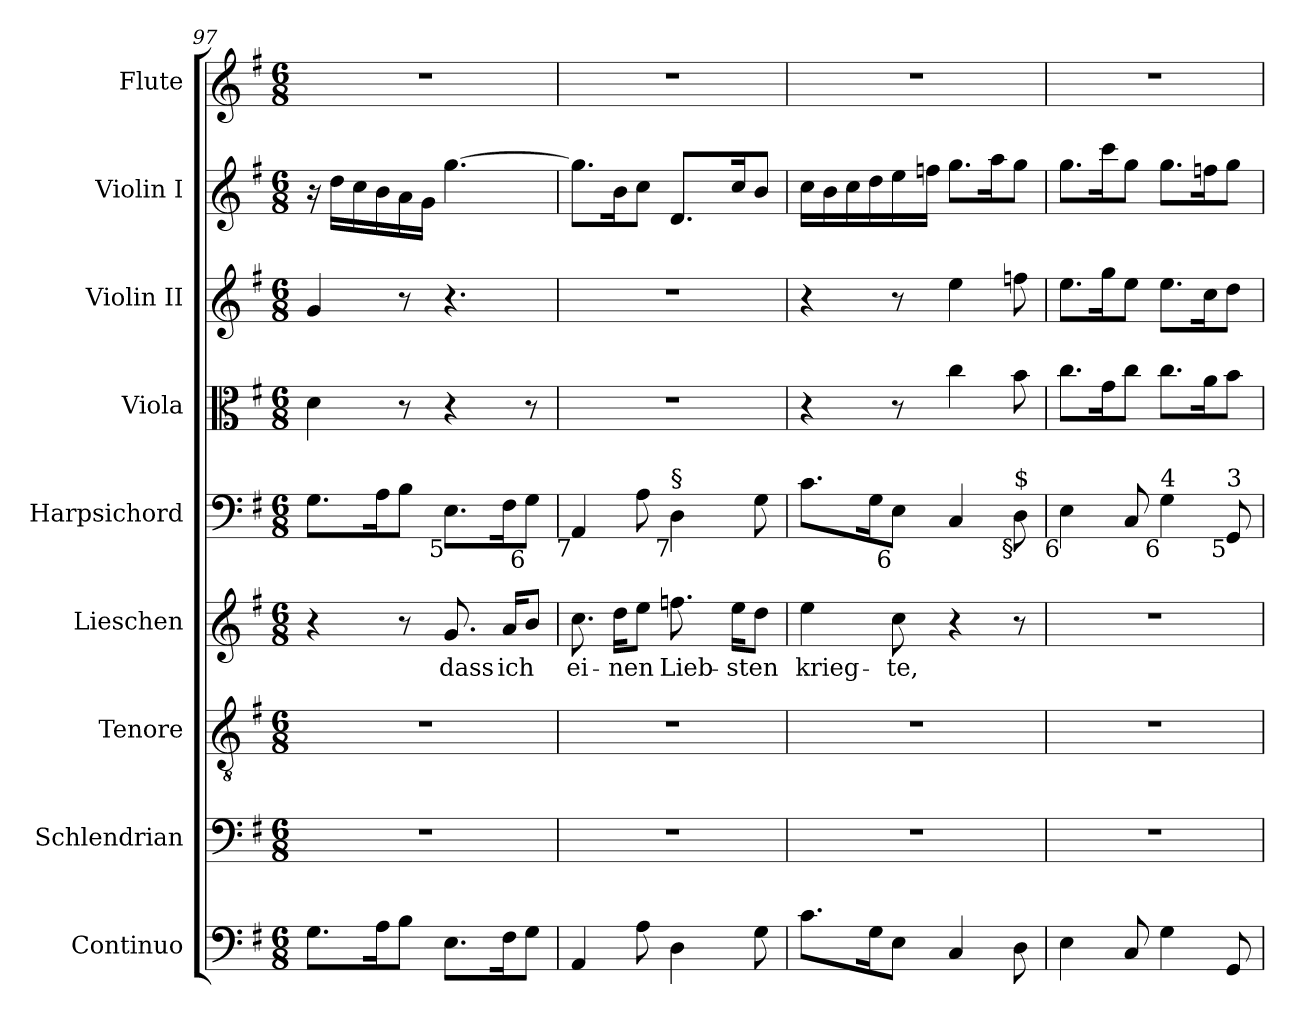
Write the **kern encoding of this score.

**kern	**kern	**kern	**kern	**text	**kern	**kern	**kern	**kern	**kern
*part9	*part8	*part7	*part6	*part6	*part5	*part4	*part3	*part2	*part1
*staff9	*staff8	*staff7	*staff6	*staff6	*staff5	*staff4	*staff3	*staff2	*staff1
*I"Continuo	*I"Schlendrian	*I"Tenore	*I"Lieschen	*	*I"Harpsichord	*I"Viola	*I"Violin II	*I"Violin I	*I"Flute
*I'Continuo	*I'Schlendrian	*I'Tenore	*I'Lieschen	*	*	*I'Viola	*	*	*
*clefF4	*clefF4	*clefGv2	*clefG2	*	*clefF4	*clefC3	*clefG2	*clefG2	*clefG2
*	*	*ITrd7c12	*	*	*	*	*	*	*
*k[f#]	*k[f#]	*k[f#]	*k[f#]	*	*k[f#]	*k[f#]	*k[f#]	*k[f#]	*k[f#]
*G:	*G:	*G:	*G:	*	*G:	*G:	*G:	*G:	*G:
*M6/8	*M6/8	*M6/8	*M6/8	*	*M6/8	*M6/8	*M6/8	*M6/8	*M6/8
=97	=97	=97	=97	=97	=97	=97	=97	=97	=97
!	!LO:N:vis=1	!LO:N:vis=1	!	!	!	!	!	!	!LO:N:vis=1
8.Gi\L	2.r	2.r	4r	.	8.Gi\L	4di\	4gi/	16r	2.r
.	.	.	.	.	.	.	.	16ddi\LL	.
.	.	.	.	.	.	.	.	16cci\	.
16Ai\k	.	.	.	.	16Ai\k	.	.	16bi\	.
8Bi\J	.	.	8r	.	8Bi\J	8r	8r	16ai\	.
.	.	.	.	.	.	.	.	16gi\JJ	.
!	!	!	!	!	!LO:TX:b:rj:t=5	!	!	!	!
!	!	!	!	!LO:LY:b:color=#000000	!	!	!	!	!
8.Ei\L	.	.	8.gi/	dass	8.Ei\L	4r	4.r	[4.ggi\	.
!	!	!	!	!LO:LY:b:color=#000000	!	!	!	!	!
16F#i\k	.	.	16ai/KL	ich	16F#i\k	.	.	.	.
!	!	!	!	!	!LO:TX:b:rj:t=6	!	!	!	!
8Gi\J	.	.	8bi/J	.	8Gi\J	8r	.	.	.
=98	=98	=98	=98	=98	=98	=98	=98	=98	=98
!	!LO:N:vis=1	!LO:N:vis=1	!	!	!	!	!	!	!
!	!	!	!	!	!LO:TX:b:rj:t=7	!	!	!	!
!	!	!	!	!LO:LY:b:color=#000000	!	!LO:N:vis=1	!LO:N:vis=1	!	!LO:N:vis=1
4AAi/	2.r	2.r	8.cci\	ei-	4AAi/	2.r	2.r	8.ggi\L]	2.r
!	!	!	!	!LO:LY:b:color=#000000	!	!	!	!	!
.	.	.	16ddi\KL	-nen	.	.	.	16bi\k	.
8Ai\	.	.	8eei\J	.	8Ai\	.	.	8cci\J	.
!	!	!	!	!	!LO:TX:b:rj:t=7	!	!	!	!
!	!	!	!	!	!LO:TX:t=§	!	!	!	!
!	!	!	!	!LO:LY:b:color=#000000	!	!	!	!	!
4Di\	.	.	8.ffni\	Lieb-	4Di\	.	.	8.di/L	.
!	!	!	!	!LO:LY:b:color=#000000	!	!	!	!	!
.	.	.	16eei\KL	-sten	.	.	.	16cci/k	.
8Gi\	.	.	8ddi\J	.	8Gi\	.	.	8bi/J	.
=99	=99	=99	=99	=99	=99	=99	=99	=99	=99
!	!LO:N:vis=1	!LO:N:vis=1	!	!	!	!	!	!	!
!	!	!	!	!LO:LY:b:color=#000000	!	!	!	!	!LO:N:vis=1
8.ci\L	2.r	2.r	4eei\	krieg-	8.ci\L	4r	4r	16cci\LL	2.r
.	.	.	.	.	.	.	.	16bi\	.
.	.	.	.	.	.	.	.	16cci\	.
16Gi\k	.	.	.	.	16Gi\k	.	.	16ddi\	.
!	!	!	!	!	!LO:TX:b:rj:t=6	!	!	!	!
!	!	!	!	!LO:LY:b:color=#000000	!	!	!	!	!
8Ei\J	.	.	8cci\	-te,	8Ei\J	8r	8r	16eei\	.
.	.	.	.	.	.	.	.	16ffni\JJ	.
4Ci/	.	.	4r	.	4Ci/	4cci\	4eei\	8.ggi\L	.
.	.	.	.	.	.	.	.	16aai\k	.
!	!	!	!	!	!LO:TX:b:rj:t=§	!	!	!	!
!	!	!	!	!	!LO:TX:t=$	!	!	!	!
8Di\	.	.	8r	.	8Di\	8bi\	8ffni\	8ggi\J	.
!!LO:LB:g=z
=100	=100	=100	=100	=100	=100	=100	=100	=100	=100
!	!	!	!	!	!LO:TX:b:rj:t=6	!	!	!	!
!	!LO:N:vis=1	!LO:N:vis=1	!LO:N:vis=1	!	!	!	!	!	!LO:N:vis=1
4Ei\	2.r	2.r	2.r	.	4Ei\	8.cci\L	8.eei\L	8.ggi\L	2.r
.	.	.	.	.	.	16gi\k	16ggi\k	16ccci\k	.
8Ci/	.	.	.	.	8Ci/	8cci\J	8eei\J	8ggi\J	.
!	!	!	!	!	!LO:TX:b:rj:t=6	!	!	!	!
!	!	!	!	!	!LO:TX:t=4	!	!	!	!
4Gi\	.	.	.	.	4Gi\	8.cci\L	8.eei\L	8.ggi\L	.
.	.	.	.	.	.	16ai\k	16cci\k	16ffni\k	.
!	!	!	!	!	!LO:TX:b:rj:t=5	!	!	!	!
!	!	!	!	!	!LO:TX:t=3	!	!	!	!
8GGi/	.	.	.	.	8GGi/	8bi\J	8ddi\J	8ggi\J	.
=	=	=	=	=	=	=	=	=	=
*-	*-	*-	*-	*-	*-	*-	*-	*-	*-
